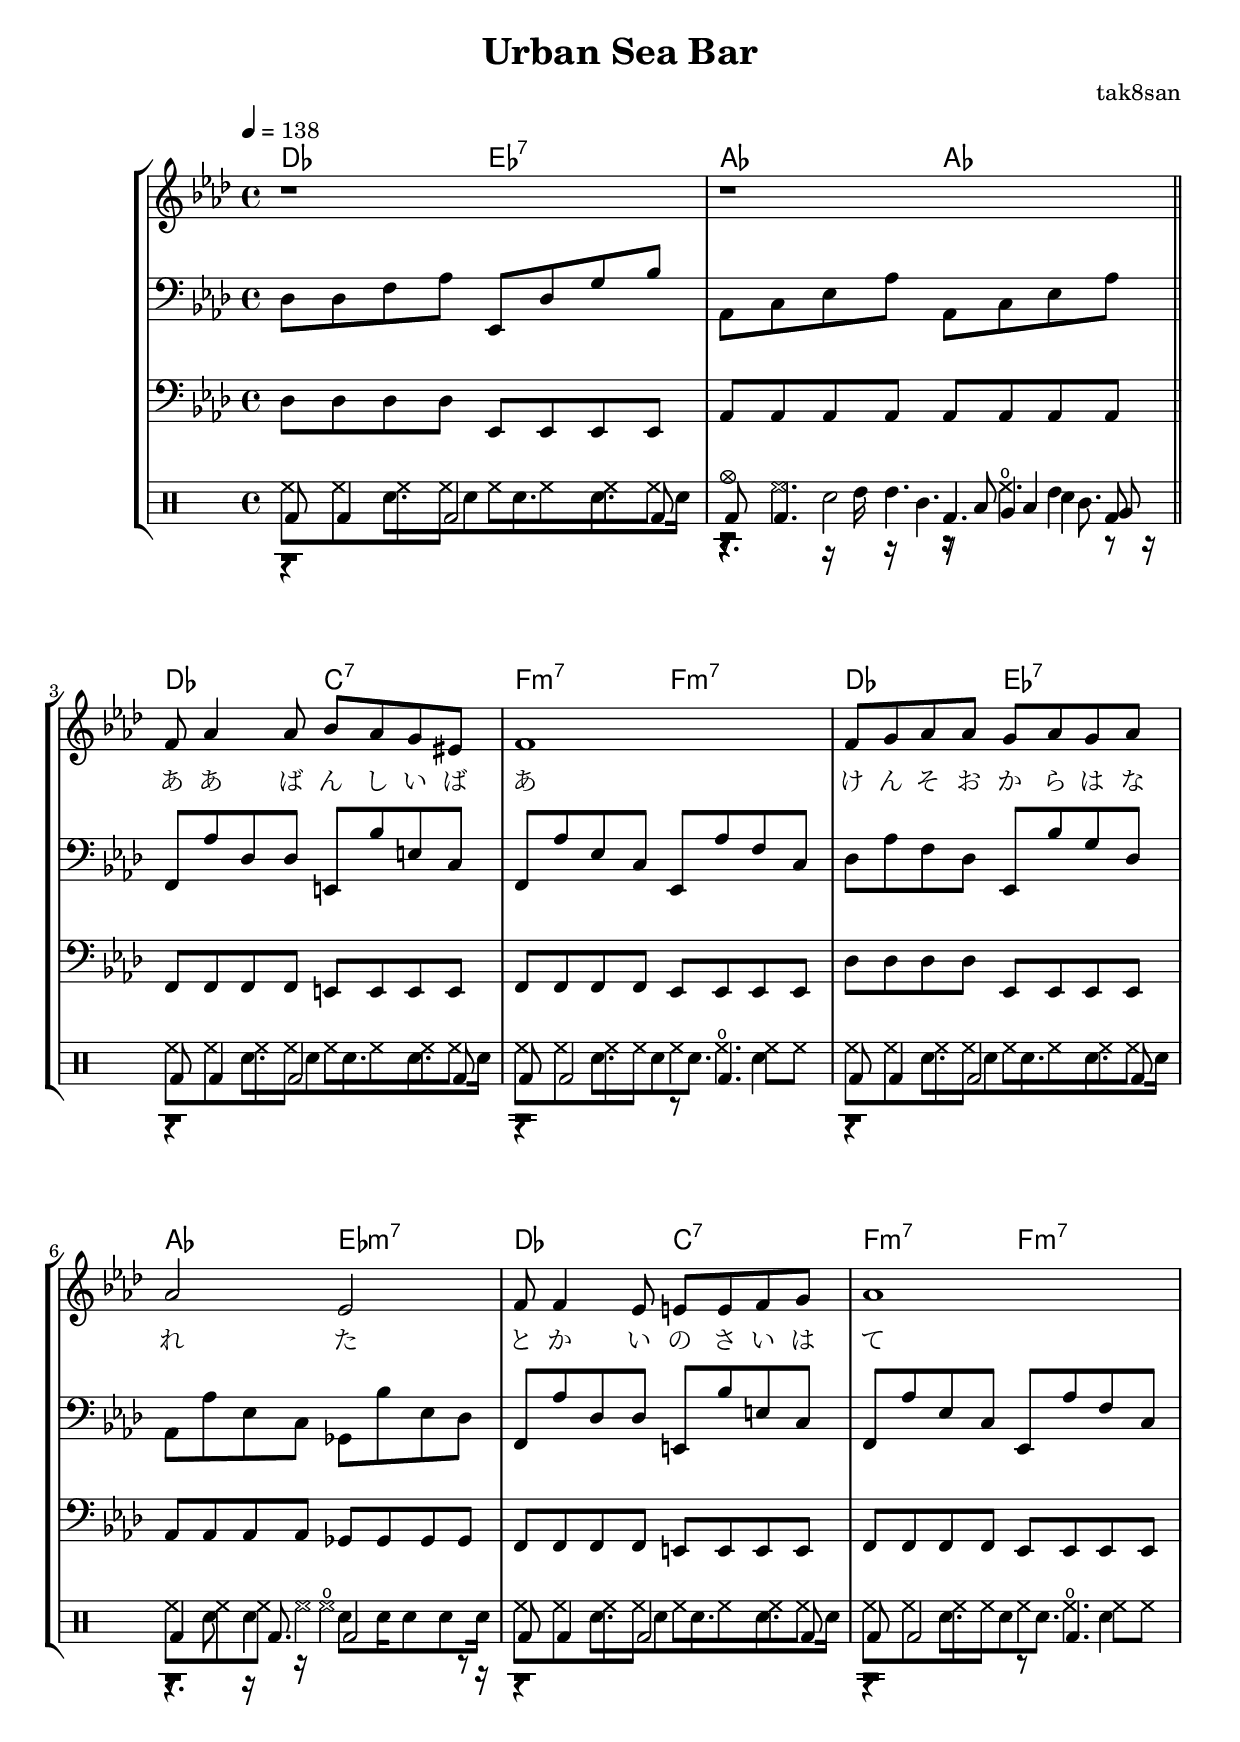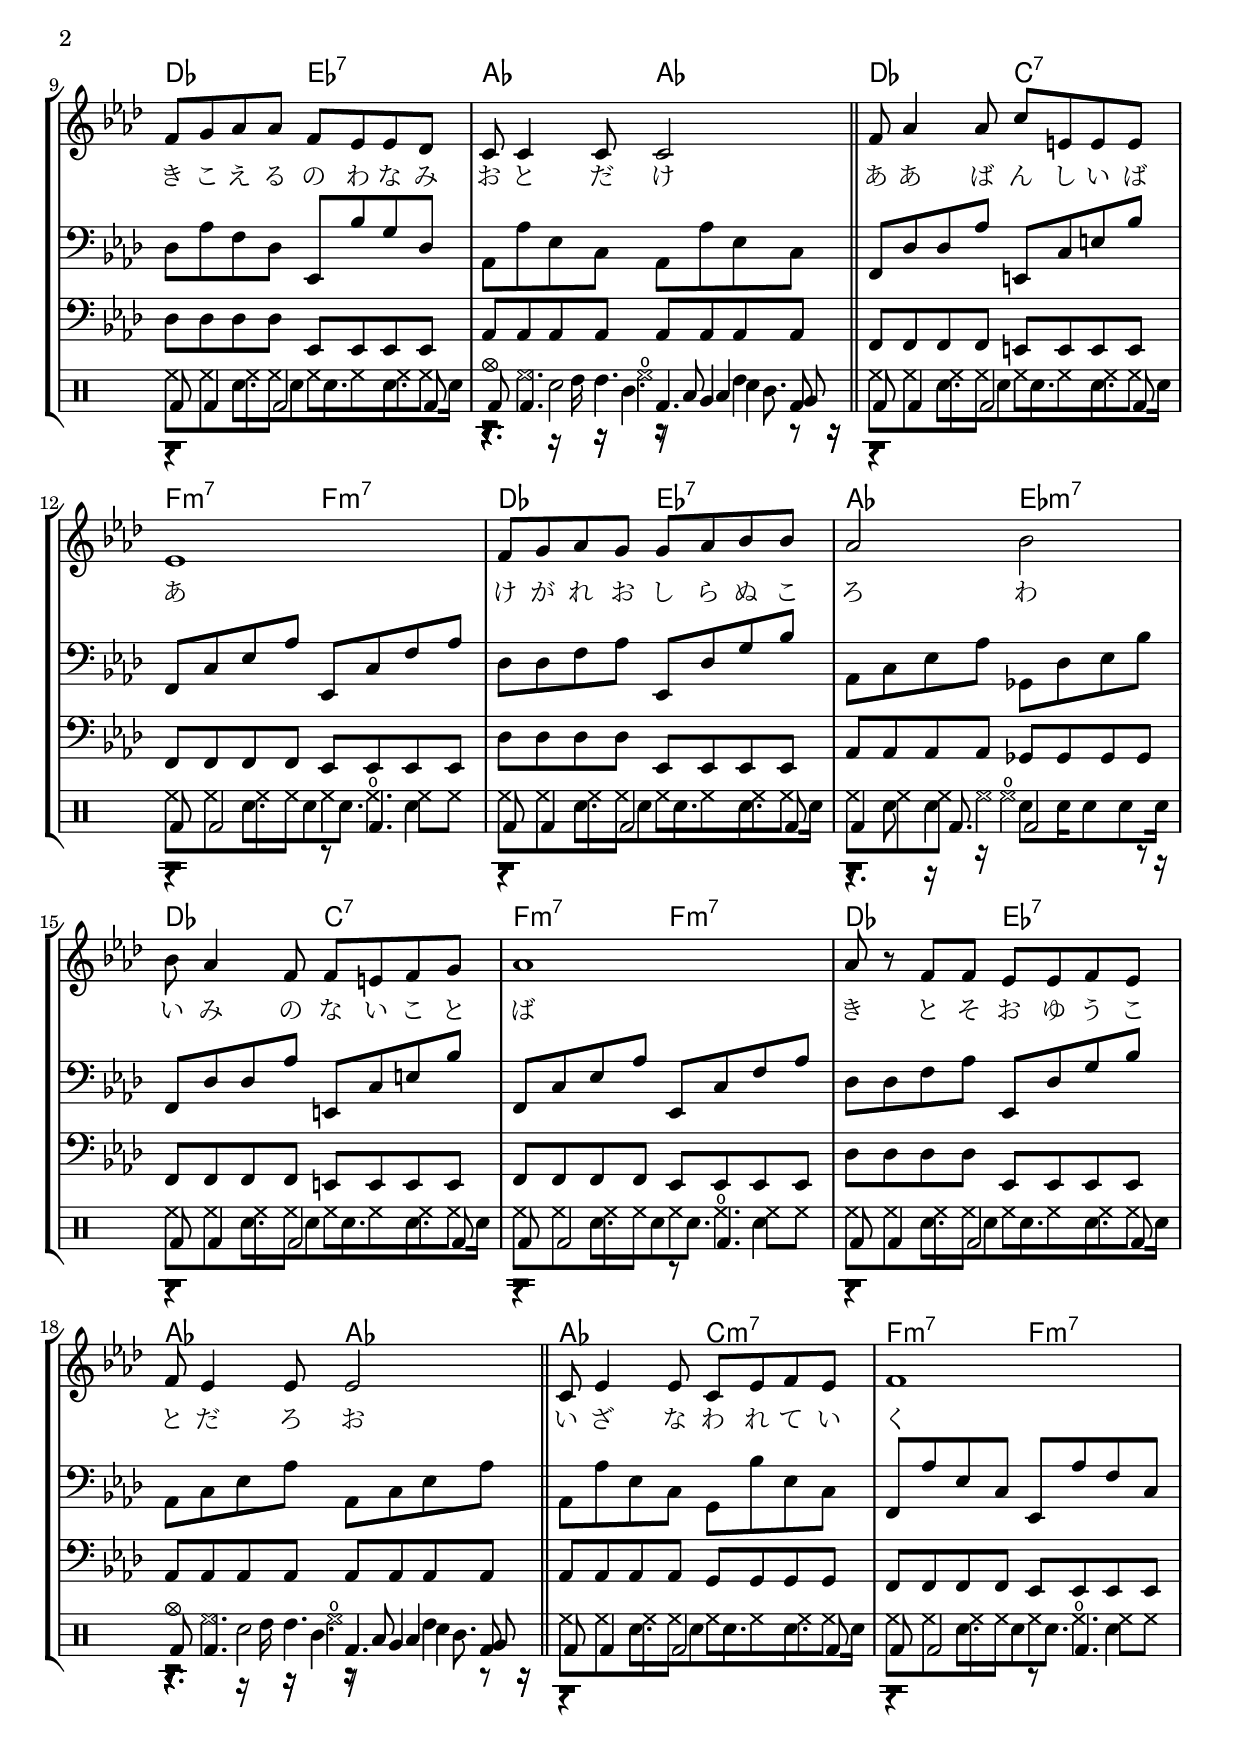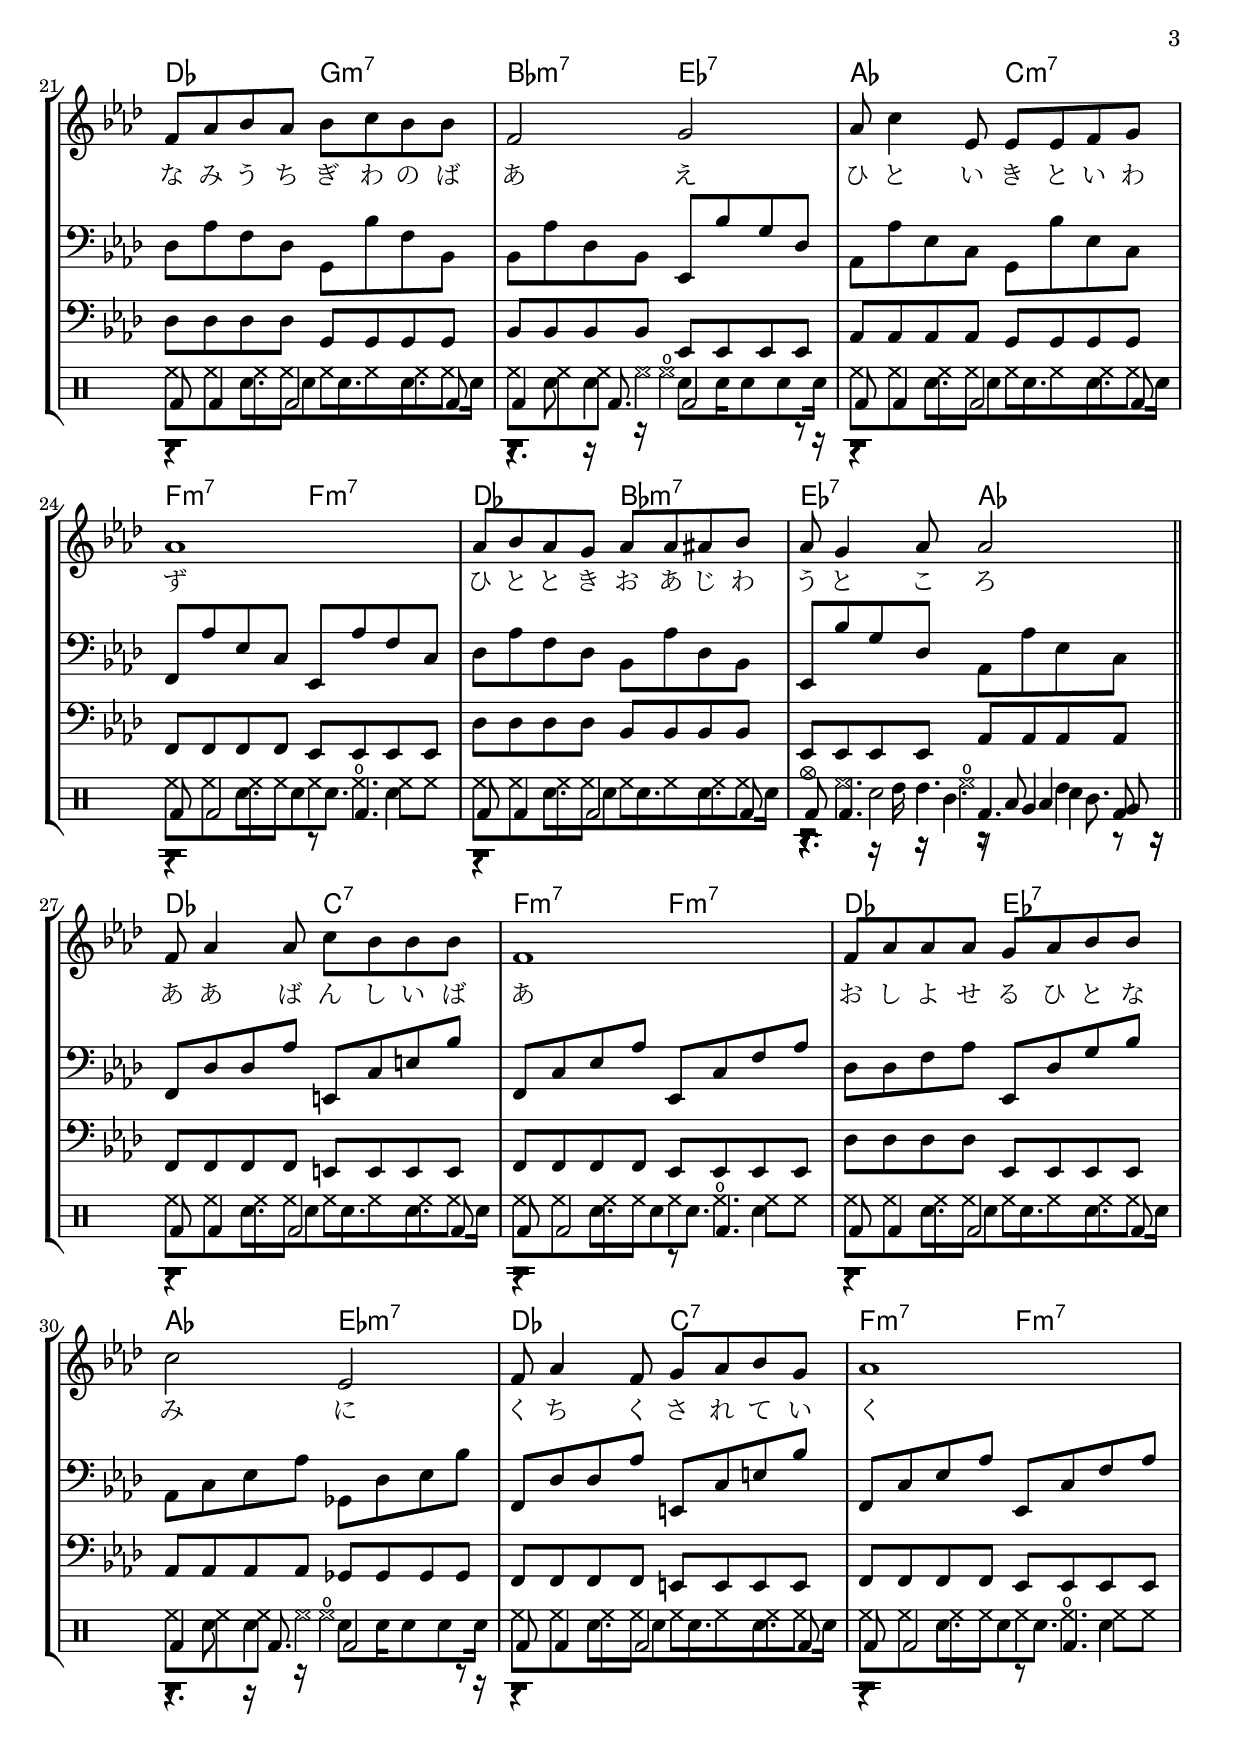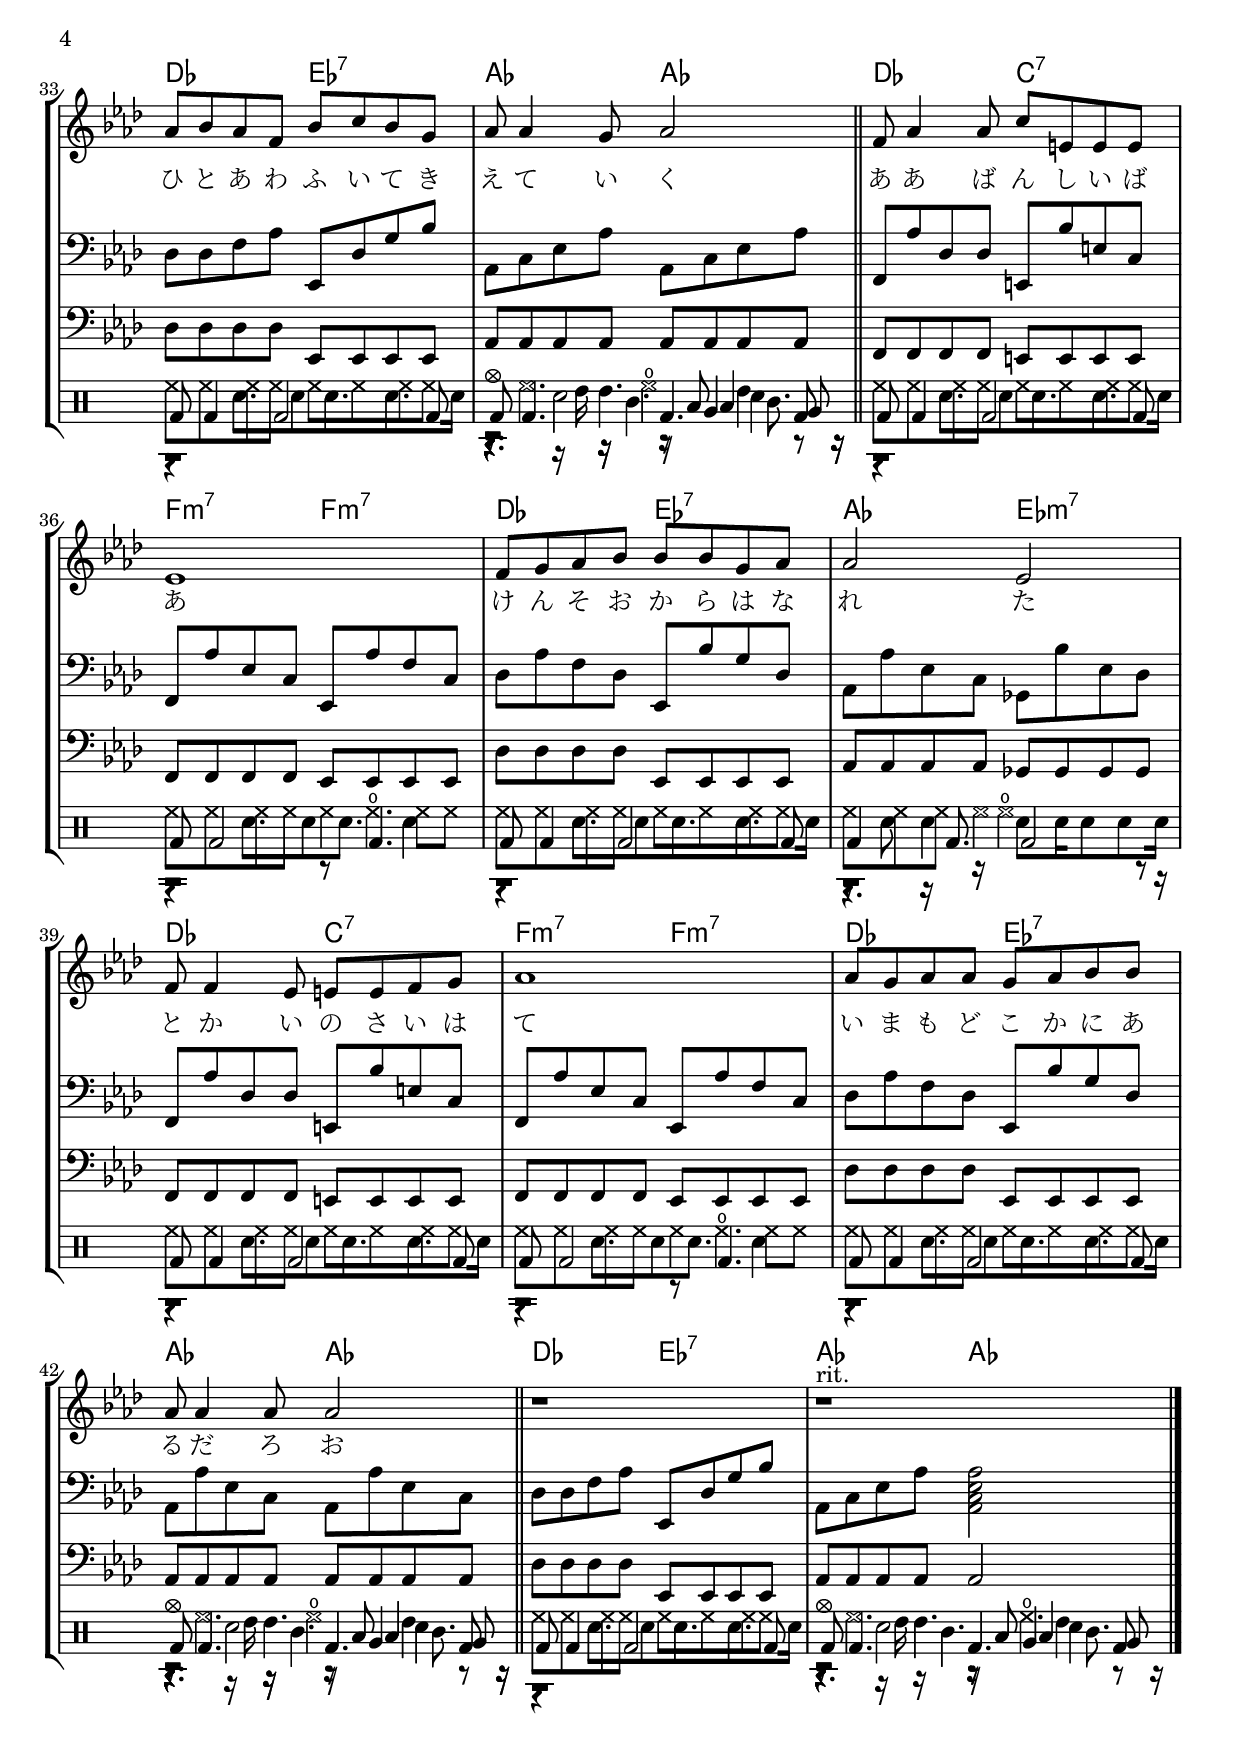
\version "2.12.1"

\header {
	title = \markup {"Urban Sea Bar"}
	composer = \markup \center-column {tak8san}
}

harmony = \chordmode {
	des2 es:7 as as 

	des c:7 f:min7 f:min7 des es:7 as es:min7 des c:7 f:min7 f:min7 des es:7 as as 

	des c:7 f:min7 f:min7 des es:7 as es:min7 des c:7 f:min7 f:min7 des es:7 as as 

	as c:min7 f:min7 f:min7 des g:min7 bes:min7 es:7 as c:min7 f:min7 f:min7 des bes:min7 es:7 as 

	des c:7 f:min7 f:min7 des es:7 as es:min7 des c:7 f:min7 f:min7 des es:7 as as 

	des c:7 f:min7 f:min7 des es:7 as es:min7 des c:7 f:min7 f:min7 des es:7 as as 

	des es:7 as as 
}

melody = {
	\key as \major
	\tempo 4 = 138
	r1 | r1   
	\set Staff.midiInstrument = #"fss0.35"
	\set Staff.midiMinimumVolume = #0.7
	\set Staff.midiMaximumVolume = #0.9
	f'8  as'4  as'8  bes'8  as'8  g'8  eis'8 
	f'1 
	f'8  g'8  as'8  as'8  g'8  as'8  g'8  as'8 
	as'2  es'2 
	f'8  f'4  es'8  e'8  e'8  f'8  g'8 
	as'1 
	f'8  g'8  as'8  as'8  f'8  es'8  es'8  des'8 
	c'8  c'4  c'8  c'2
	\set Staff.midiInstrument = #"fss0.35"
	\set Staff.midiMinimumVolume = #0.7
	\set Staff.midiMaximumVolume = #0.9
	f'8  as'4  as'8  c''8  e'8  e'8  e'8 
	es'1 
	f'8  g'8  as'8  g'8  g'8  as'8  bes'8  bes'8 
	as'2  bes'2 
	bes'8  as'4  f'8  f'8  e'8  f'8  g'8 
	as'1 
	as'8  r8  f'8  f'8  es'8  es'8  f'8  es'8 
	f'8  es'4  es'8  es'2
	\set Staff.midiInstrument = #"fss0.35"
	\set Staff.midiMinimumVolume = #0.7
	\set Staff.midiMaximumVolume = #0.9
	c'8  es'4  es'8  c'8  es'8  f'8  es'8 
	f'1 
	f'8  as'8  bes'8  as'8  bes'8  c''8  bes'8  bes'8 
	f'2  g'2 
	as'8  c''4  es'8  es'8  es'8  f'8  g'8 
	as'1 
	as'8  bes'8  as'8  g'8  as'8  as'8  ais'8  bes'8 
	as'8  g'4  as'8  as'2
	\set Staff.midiInstrument = #"fss0.35"
	\set Staff.midiMinimumVolume = #0.7
	\set Staff.midiMaximumVolume = #0.9
	f'8  as'4  as'8  c''8  bes'8  bes'8  bes'8 
	f'1 
	f'8  as'8  as'8  as'8  g'8  as'8  bes'8  bes'8 
	c''2  es'2 
	f'8  as'4  f'8  g'8  as'8  bes'8  g'8 
	as'1 
	as'8  bes'8  as'8  f'8  bes'8  c''8  bes'8  g'8 
	as'8  as'4  g'8  as'2
	\set Staff.midiInstrument = #"fss0.35"
	\set Staff.midiMinimumVolume = #0.7
	\set Staff.midiMaximumVolume = #0.9
	f'8  as'4  as'8  c''8  e'8  e'8  e'8 
	es'1 
	f'8  g'8  as'8  bes'8  bes'8  bes'8  g'8  as'8 
	as'2  es'2 
	f'8  f'4  es'8  e'8  e'8  f'8  g'8 
	as'1 
	as'8  g'8  as'8  as'8  g'8  as'8  bes'8  bes'8 
	as'8  as'4  as'8  as'2
	r1 | r1^"rit." \bar "|."
}

words = \lyricmode {
	
	あ  あ  ば  ん  し  い  ば  あ  け  ん  そ  お  か  ら  は  な  れ  た  と  か  い  の  さ  い  は  て  き  こ  え  る  の  わ  な  み  お  と  だ  け  
	あ  あ  ば  ん  し  い  ば  あ  け  が  れ  お  し  ら  ぬ  こ  ろ  わ  い  み  の  な  い  こ  と  ば  き  と  そ  お  ゆ  う  こ  と  だ  ろ  お  
	い  ざ  な  わ  れ  て  い  く  な  み  う  ち  ぎ  わ  の  ば  あ  え  ひ  と  い  き  と  い  わ  ず  ひ  と  と  き  お  あ  じ  わ  う  と  こ  ろ  
	あ  あ  ば  ん  し  い  ば  あ  お  し  よ  せ  る  ひ  と  な  み  に  く  ち  く  さ  れ  て  い  く  ひ  と  あ  わ  ふ  い  て  き  え  て  い  く  
	あ  あ  ば  ん  し  い  ば  あ  け  ん  そ  お  か  ら  は  な  れ  た  と  か  い  の  さ  い  は  て  い  ま  も  ど  こ  か  に  あ  る  だ  ろ  お  
	
}

tempochange = {
	\tempo 4 = 138
	r1 | r1 \bar "||"
	\tempo 4 = 138
	r1 | r1 | r1 | r1 | r1 | r1 | r1 | r1 \bar "||"
	\tempo 4 = 138
	r1 | r1 | r1 | r1 | r1 | r1 | r1 | r1 \bar "||"
	\tempo 4 = 138
	r1 | r1 | r1 | r1 | r1 | r1 | r1 | r1 \bar "||"
	\tempo 4 = 138
	r1 | r1 | r1 | r1 | r1 | r1 | r1 | r1 \bar "||"
	\tempo 4 = 138
	r1 | r1 | r1 | r1 | r1 | r1 | r1 | r1 \bar "||"
	\tempo 4 = 138
	r1 | \tempo 4 = 103 r2 \tempo 4 = 92 r2 \bar "|."
}

mainacc = {
	\clef bass
	\set Staff.midiInstrument = #"Acoustic grand"
	\set Staff.midiMinimumVolume = #0.3
	\set Staff.midiMaximumVolume = #0.6
	\key as \major
	\tempo 4 = 138
	des8 des8 f8 as8
	es,8 des8 g8 bes8
	as,8 c8 es8 as8
	as,8 c8 es8 as8
	\bar "||"

	\set Staff.midiInstrument = #"Acoustic grand"
	\set Staff.midiMinimumVolume = #0.3
	\set Staff.midiMaximumVolume = #0.6
	f,8 as des des
	e,8 bes e c
	f,8 as es c
	es,8 as f c
	des8 as f des
	es,8 bes g des
	as,8 as es c
	ges,8 bes es des
	f,8 as des des
	e,8 bes e c
	f,8 as es c
	es,8 as f c
	des8 as f des
	es,8 bes g des
	as,8 as es c
	as,8 as es c
	\bar "||"

	\set Staff.midiInstrument = #"Acoustic grand"
	\set Staff.midiMinimumVolume = #0.3
	\set Staff.midiMaximumVolume = #0.6
	f,8 des8 des8 as8
	e,8 c8 e8 bes8
	f,8 c8 es8 as8
	es,8 c8 f8 as8
	des8 des8 f8 as8
	es,8 des8 g8 bes8
	as,8 c8 es8 as8
	ges,8 des8 es8 bes8
	f,8 des8 des8 as8
	e,8 c8 e8 bes8
	f,8 c8 es8 as8
	es,8 c8 f8 as8
	des8 des8 f8 as8
	es,8 des8 g8 bes8
	as,8 c8 es8 as8
	as,8 c8 es8 as8
	\bar "||"

	\set Staff.midiInstrument = #"Acoustic grand"
	\set Staff.midiMinimumVolume = #0.3
	\set Staff.midiMaximumVolume = #0.6
	as,8 as es c
	g,8 bes es c
	f,8 as es c
	es,8 as f c
	des8 as f des
	g,8 bes f bes,
	bes,8 as des bes,
	es,8 bes g des
	as,8 as es c
	g,8 bes es c
	f,8 as es c
	es,8 as f c
	des8 as f des
	bes,8 as des bes,
	es,8 bes g des
	as,8 as es c
	\bar "||"

	\set Staff.midiInstrument = #"Acoustic grand"
	\set Staff.midiMinimumVolume = #0.3
	\set Staff.midiMaximumVolume = #0.6
	f,8 des8 des8 as8
	e,8 c8 e8 bes8
	f,8 c8 es8 as8
	es,8 c8 f8 as8
	des8 des8 f8 as8
	es,8 des8 g8 bes8
	as,8 c8 es8 as8
	ges,8 des8 es8 bes8
	f,8 des8 des8 as8
	e,8 c8 e8 bes8
	f,8 c8 es8 as8
	es,8 c8 f8 as8
	des8 des8 f8 as8
	es,8 des8 g8 bes8
	as,8 c8 es8 as8
	as,8 c8 es8 as8
	\bar "||"

	\set Staff.midiInstrument = #"Acoustic grand"
	\set Staff.midiMinimumVolume = #0.3
	\set Staff.midiMaximumVolume = #0.6
	f,8 as des des
	e,8 bes e c
	f,8 as es c
	es,8 as f c
	des8 as f des
	es,8 bes g des
	as,8 as es c
	ges,8 bes es des
	f,8 as des des
	e,8 bes e c
	f,8 as es c
	es,8 as f c
	des8 as f des
	es,8 bes g des
	as,8 as es c
	as,8 as es c
	\bar "||"

	\set Staff.midiInstrument = #"Acoustic grand"
	\set Staff.midiMinimumVolume = #0.3
	\set Staff.midiMaximumVolume = #0.6
	des8 des8 f8 as8
	es,8 des8 g8 bes8
	as,8 c8 es8 as8
	<as, c es as>2
	\bar "|."
}

subacc = {
	\clef bass
	\set Staff.midiInstrument = #"Acoustic Guitar (steel)"
	\set Staff.midiMinimumVolume = #0.3
	\set Staff.midiMaximumVolume = #0.6
	\key as \major
	\tempo 4 = 138
	des8 des8 des8 des8
	es,8 es,8 es,8 es,8
	as,8 as,8 as,8 as,8
	as,8 as,8 as,8 as,8
	\bar "||"

	\set Staff.midiInstrument = #"Acoustic Guitar (steel)"
	\set Staff.midiMinimumVolume = #0.3
	\set Staff.midiMaximumVolume = #0.6
	f,8 f,8 f,8 f,8
	e,8 e,8 e,8 e,8
	f,8 f,8 f,8 f,8
	es,8 es,8 es,8 es,8
	des8 des8 des8 des8
	es,8 es,8 es,8 es,8
	as,8 as,8 as,8 as,8
	ges,8 ges,8 ges,8 ges,8
	f,8 f,8 f,8 f,8
	e,8 e,8 e,8 e,8
	f,8 f,8 f,8 f,8
	es,8 es,8 es,8 es,8
	des8 des8 des8 des8
	es,8 es,8 es,8 es,8
	as,8 as,8 as,8 as,8
	as,8 as,8 as,8 as,8
	\bar "||"

	\set Staff.midiInstrument = #"Acoustic Guitar (steel)"
	\set Staff.midiMinimumVolume = #0.3
	\set Staff.midiMaximumVolume = #0.6
	f,8 f,8 f,8 f,8
	e,8 e,8 e,8 e,8
	f,8 f,8 f,8 f,8
	es,8 es,8 es,8 es,8
	des8 des8 des8 des8
	es,8 es,8 es,8 es,8
	as,8 as,8 as,8 as,8
	ges,8 ges,8 ges,8 ges,8
	f,8 f,8 f,8 f,8
	e,8 e,8 e,8 e,8
	f,8 f,8 f,8 f,8
	es,8 es,8 es,8 es,8
	des8 des8 des8 des8
	es,8 es,8 es,8 es,8
	as,8 as,8 as,8 as,8
	as,8 as,8 as,8 as,8
	\bar "||"

	\set Staff.midiInstrument = #"Acoustic Guitar (steel)"
	\set Staff.midiMinimumVolume = #0.3
	\set Staff.midiMaximumVolume = #0.6
	as,8 as,8 as,8 as,8
	g,8 g,8 g,8 g,8
	f,8 f,8 f,8 f,8
	es,8 es,8 es,8 es,8
	des8 des8 des8 des8
	g,8 g,8 g,8 g,8
	bes,8 bes,8 bes,8 bes,8
	es,8 es,8 es,8 es,8
	as,8 as,8 as,8 as,8
	g,8 g,8 g,8 g,8
	f,8 f,8 f,8 f,8
	es,8 es,8 es,8 es,8
	des8 des8 des8 des8
	bes,8 bes,8 bes,8 bes,8
	es,8 es,8 es,8 es,8
	as,8 as,8 as,8 as,8
	\bar "||"

	\set Staff.midiInstrument = #"Acoustic Guitar (steel)"
	\set Staff.midiMinimumVolume = #0.3
	\set Staff.midiMaximumVolume = #0.6
	f,8 f,8 f,8 f,8
	e,8 e,8 e,8 e,8
	f,8 f,8 f,8 f,8
	es,8 es,8 es,8 es,8
	des8 des8 des8 des8
	es,8 es,8 es,8 es,8
	as,8 as,8 as,8 as,8
	ges,8 ges,8 ges,8 ges,8
	f,8 f,8 f,8 f,8
	e,8 e,8 e,8 e,8
	f,8 f,8 f,8 f,8
	es,8 es,8 es,8 es,8
	des8 des8 des8 des8
	es,8 es,8 es,8 es,8
	as,8 as,8 as,8 as,8
	as,8 as,8 as,8 as,8
	\bar "||"

	\set Staff.midiInstrument = #"Acoustic Guitar (steel)"
	\set Staff.midiMinimumVolume = #0.3
	\set Staff.midiMaximumVolume = #0.6
	f,8 f,8 f,8 f,8
	e,8 e,8 e,8 e,8
	f,8 f,8 f,8 f,8
	es,8 es,8 es,8 es,8
	des8 des8 des8 des8
	es,8 es,8 es,8 es,8
	as,8 as,8 as,8 as,8
	ges,8 ges,8 ges,8 ges,8
	f,8 f,8 f,8 f,8
	e,8 e,8 e,8 e,8
	f,8 f,8 f,8 f,8
	es,8 es,8 es,8 es,8
	des8 des8 des8 des8
	es,8 es,8 es,8 es,8
	as,8 as,8 as,8 as,8
	as,8 as,8 as,8 as,8
	\bar "||"

	\set Staff.midiInstrument = #"Acoustic Guitar (steel)"
	\set Staff.midiMinimumVolume = #0.3
	\set Staff.midiMaximumVolume = #0.6
	des8 des8 des8 des8
	es,8 es,8 es,8 es,8
	as,8 as,8 as,8 as,8
	as,2
	\bar "|."
}

percA = {
	\drummode {
	hh8 hh8 hh8 hh8 hh8 hh8 hh8 hh8  |r8 hh2. r8  \bar "||"
	hh8 hh8 hh8 hh8 hh8 hh8 hh8 hh8  |hh8 hh8 hh8 hh8 hh4 hh8 hh8  |hh8 hh8 hh8 hh8 hh8 hh8 hh8 hh8  |hh8 hh8 hh8 hh2 r8  |hh8 hh8 hh8 hh8 hh8 hh8 hh8 hh8  |hh8 hh8 hh8 hh8 hh4 hh8 hh8  |hh8 hh8 hh8 hh8 hh8 hh8 hh8 hh8  |r8 hh2. r8  \bar "||"
	hh8 hh8 hh8 hh8 hh8 hh8 hh8 hh8  |hh8 hh8 hh8 hh8 hh4 hh8 hh8  |hh8 hh8 hh8 hh8 hh8 hh8 hh8 hh8  |hh8 hh8 hh8 hh2 r8  |hh8 hh8 hh8 hh8 hh8 hh8 hh8 hh8  |hh8 hh8 hh8 hh8 hh4 hh8 hh8  |hh8 hh8 hh8 hh8 hh8 hh8 hh8 hh8  |r8 hh2. r8  \bar "||"
	hh8 hh8 hh8 hh8 hh8 hh8 hh8 hh8  |hh8 hh8 hh8 hh8 hh4 hh8 hh8  |hh8 hh8 hh8 hh8 hh8 hh8 hh8 hh8  |hh8 hh8 hh8 hh2 r8  |hh8 hh8 hh8 hh8 hh8 hh8 hh8 hh8  |hh8 hh8 hh8 hh8 hh4 hh8 hh8  |hh8 hh8 hh8 hh8 hh8 hh8 hh8 hh8  |r8 hh2. r8  \bar "||"
	hh8 hh8 hh8 hh8 hh8 hh8 hh8 hh8  |hh8 hh8 hh8 hh8 hh4 hh8 hh8  |hh8 hh8 hh8 hh8 hh8 hh8 hh8 hh8  |hh8 hh8 hh8 hh2 r8  |hh8 hh8 hh8 hh8 hh8 hh8 hh8 hh8  |hh8 hh8 hh8 hh8 hh4 hh8 hh8  |hh8 hh8 hh8 hh8 hh8 hh8 hh8 hh8  |r8 hh2. r8  \bar "||"
	hh8 hh8 hh8 hh8 hh8 hh8 hh8 hh8  |hh8 hh8 hh8 hh8 hh4 hh8 hh8  |hh8 hh8 hh8 hh8 hh8 hh8 hh8 hh8  |hh8 hh8 hh8 hh2 r8  |hh8 hh8 hh8 hh8 hh8 hh8 hh8 hh8  |hh8 hh8 hh8 hh8 hh4 hh8 hh8  |hh8 hh8 hh8 hh8 hh8 hh8 hh8 hh8  |r8 hh2. r8  \bar "||"
	hh8 hh8 hh8 hh8 hh8 hh8 hh8 hh8  |r8 hh2. r8  \bar "|."
	}
}

percB = {
	\drummode {
	r4 sn8. sn8 sn8. sn8. sn16  |r4 sn2 sn4  \bar "||"
	r4 sn8. sn8 sn8. sn8. sn16  |r4 sn8. sn8 sn8. sn4  |r4 sn8. sn8 sn8. sn8. sn16  |r8 sn8 sn4 sn8 sn16 sn8 sn8 sn16  |r4 sn8. sn8 sn8. sn8. sn16  |r4 sn8. sn8 sn8. sn4  |r4 sn8. sn8 sn8. sn8. sn16  |r4 sn2 sn4  \bar "||"
	r4 sn8. sn8 sn8. sn8. sn16  |r4 sn8. sn8 sn8. sn4  |r4 sn8. sn8 sn8. sn8. sn16  |r8 sn8 sn4 sn8 sn16 sn8 sn8 sn16  |r4 sn8. sn8 sn8. sn8. sn16  |r4 sn8. sn8 sn8. sn4  |r4 sn8. sn8 sn8. sn8. sn16  |r4 sn2 sn4  \bar "||"
	r4 sn8. sn8 sn8. sn8. sn16  |r4 sn8. sn8 sn8. sn4  |r4 sn8. sn8 sn8. sn8. sn16  |r8 sn8 sn4 sn8 sn16 sn8 sn8 sn16  |r4 sn8. sn8 sn8. sn8. sn16  |r4 sn8. sn8 sn8. sn4  |r4 sn8. sn8 sn8. sn8. sn16  |r4 sn2 sn4  \bar "||"
	r4 sn8. sn8 sn8. sn8. sn16  |r4 sn8. sn8 sn8. sn4  |r4 sn8. sn8 sn8. sn8. sn16  |r8 sn8 sn4 sn8 sn16 sn8 sn8 sn16  |r4 sn8. sn8 sn8. sn8. sn16  |r4 sn8. sn8 sn8. sn4  |r4 sn8. sn8 sn8. sn8. sn16  |r4 sn2 sn4  \bar "||"
	r4 sn8. sn8 sn8. sn8. sn16  |r4 sn8. sn8 sn8. sn4  |r4 sn8. sn8 sn8. sn8. sn16  |r8 sn8 sn4 sn8 sn16 sn8 sn8 sn16  |r4 sn8. sn8 sn8. sn8. sn16  |r4 sn8. sn8 sn8. sn4  |r4 sn8. sn8 sn8. sn8. sn16  |r4 sn2 sn4  \bar "||"
	r4 sn8. sn8 sn8. sn8. sn16  |r4 sn2 sn4  \bar "|."
	}
}

percC = {
	\drummode {
	bd8 bd4 bd2 bd8  |bd8 bd4. bd4. bd8  \bar "||"
	bd8 bd4 bd2 bd8  |bd8 bd2 bd4.  |bd8 bd4 bd2 bd8  |bd4 r16 bd8. bd2  |bd8 bd4 bd2 bd8  |bd8 bd2 bd4.  |bd8 bd4 bd2 bd8  |bd8 bd4. bd4. bd8  \bar "||"
	bd8 bd4 bd2 bd8  |bd8 bd2 bd4.  |bd8 bd4 bd2 bd8  |bd4 r16 bd8. bd2  |bd8 bd4 bd2 bd8  |bd8 bd2 bd4.  |bd8 bd4 bd2 bd8  |bd8 bd4. bd4. bd8  \bar "||"
	bd8 bd4 bd2 bd8  |bd8 bd2 bd4.  |bd8 bd4 bd2 bd8  |bd4 r16 bd8. bd2  |bd8 bd4 bd2 bd8  |bd8 bd2 bd4.  |bd8 bd4 bd2 bd8  |bd8 bd4. bd4. bd8  \bar "||"
	bd8 bd4 bd2 bd8  |bd8 bd2 bd4.  |bd8 bd4 bd2 bd8  |bd4 r16 bd8. bd2  |bd8 bd4 bd2 bd8  |bd8 bd2 bd4.  |bd8 bd4 bd2 bd8  |bd8 bd4. bd4. bd8  \bar "||"
	bd8 bd4 bd2 bd8  |bd8 bd2 bd4.  |bd8 bd4 bd2 bd8  |bd4 r16 bd8. bd2  |bd8 bd4 bd2 bd8  |bd8 bd2 bd4.  |bd8 bd4 bd2 bd8  |bd8 bd4. bd4. bd8  \bar "||"
	bd8 bd4 bd2 bd8  |bd8 bd4. bd4. bd8  \bar "|."
	}
}

percD = {
	\drummode {
	r1  |r2 r8 hho4.  \bar "||"
	r1  |r2 r8 hho4.  |r1  |r4. r16 hho2 r16  |r1  |r2 r8 hho4.  |r1  |r4. r16 hho2 r16  \bar "||"
	r1  |r2 r8 hho4.  |r1  |r4. r16 hho2 r16  |r1  |r2 r8 hho4.  |r1  |r4. r16 hho2 r16  \bar "||"
	r1  |r2 r8 hho4.  |r1  |r4. r16 hho2 r16  |r1  |r2 r8 hho4.  |r1  |r4. r16 hho2 r16  \bar "||"
	r1  |r2 r8 hho4.  |r1  |r4. r16 hho2 r16  |r1  |r2 r8 hho4.  |r1  |r4. r16 hho2 r16  \bar "||"
	r1  |r2 r8 hho4.  |r1  |r4. r16 hho2 r16  |r1  |r2 r8 hho4.  |r1  |r4. r16 hho2 r16  \bar "||"
	r1  |r2 r8 hho4.  \bar "|."
	}
}

percE = {
	\drummode {
	r1 |cymc1  \bar "||"
	r1 |r1 |r1 |r1 |r1 |r1 |r1 |cymc1  \bar "||"
	r1 |r1 |r1 |r1 |r1 |r1 |r1 |cymc1  \bar "||"
	r1 |r1 |r1 |r1 |r1 |r1 |r1 |cymc1  \bar "||"
	r1 |r1 |r1 |r1 |r1 |r1 |r1 |cymc1  \bar "||"
	r1 |r1 |r1 |r1 |r1 |r1 |r1 |cymc1  \bar "||"
	r1 |cymc1  \bar "|."
	}
}

percF = {
	\drummode {
	r1 |r4 r16 tommh16 tommh4. tommh4  \bar "||"
	r1 |r1 |r1 |r1 |r1 |r1 |r1 |r4 r16 tommh16 tommh4. tommh4  \bar "||"
	r1 |r1 |r1 |r1 |r1 |r1 |r1 |r4 r16 tommh16 tommh4. tommh4  \bar "||"
	r1 |r1 |r1 |r1 |r1 |r1 |r1 |r4 r16 tommh16 tommh4. tommh4  \bar "||"
	r1 |r1 |r1 |r1 |r1 |r1 |r1 |r4 r16 tommh16 tommh4. tommh4  \bar "||"
	r1 |r1 |r1 |r1 |r1 |r1 |r1 |r4 r16 tommh16 tommh4. tommh4  \bar "||"
	r1 |r4 r16 tommh16 tommh4. tommh4  \bar "|."
	}
}

percG = {
	\drummode {
	r1 |r4. r16 tomml4. tomml8.  \bar "||"
	r1 |r1 |r1 |r1 |r1 |r1 |r1 |r4. r16 tomml4. tomml8.  \bar "||"
	r1 |r1 |r1 |r1 |r1 |r1 |r1 |r4. r16 tomml4. tomml8.  \bar "||"
	r1 |r1 |r1 |r1 |r1 |r1 |r1 |r4. r16 tomml4. tomml8.  \bar "||"
	r1 |r1 |r1 |r1 |r1 |r1 |r1 |r4. r16 tomml4. tomml8.  \bar "||"
	r1 |r1 |r1 |r1 |r1 |r1 |r1 |r4. r16 tomml4. tomml8.  \bar "||"
	r1 |r4. r16 tomml4. tomml8.  \bar "|."
	}
}

percH = {
	\drummode {
	r1 |r2 r16 toml8 toml4 r16  \bar "||"
	r1 |r1 |r1 |r1 |r1 |r1 |r1 |r2 r16 toml8 toml4 r16  \bar "||"
	r1 |r1 |r1 |r1 |r1 |r1 |r1 |r2 r16 toml8 toml4 r16  \bar "||"
	r1 |r1 |r1 |r1 |r1 |r1 |r1 |r2 r16 toml8 toml4 r16  \bar "||"
	r1 |r1 |r1 |r1 |r1 |r1 |r1 |r2 r16 toml8 toml4 r16  \bar "||"
	r1 |r1 |r1 |r1 |r1 |r1 |r1 |r2 r16 toml8 toml4 r16  \bar "||"
	r1 |r2 r16 toml8 toml4 r16  \bar "|."
	}
}

percI = {
	\drummode {
	r1 |r2 r8 tomfh4 tomfh8  \bar "||"
	r1 |r1 |r1 |r1 |r1 |r1 |r1 |r2 r8 tomfh4 tomfh8  \bar "||"
	r1 |r1 |r1 |r1 |r1 |r1 |r1 |r2 r8 tomfh4 tomfh8  \bar "||"
	r1 |r1 |r1 |r1 |r1 |r1 |r1 |r2 r8 tomfh4 tomfh8  \bar "||"
	r1 |r1 |r1 |r1 |r1 |r1 |r1 |r2 r8 tomfh4 tomfh8  \bar "||"
	r1 |r1 |r1 |r1 |r1 |r1 |r1 |r2 r8 tomfh4 tomfh8  \bar "||"
	r1 |r2 r8 tomfh4 tomfh8  \bar "|."
	}
}

\score {
	<<
		\new StaffGroup <<
			\new ChordNames {\harmony}
			\new Voice = "melody" {\melody}
			\new Lyrics \lyricsto "melody" \words
			\new Staff = "mainacc" {\mainacc}
			\new Staff = "subacc" {\subacc}
			\new DrumStaff <<
				\new DrumVoice {\percA}
				\new DrumVoice {\percB}
				\new DrumVoice {\percC}
				\new DrumVoice {\percD}
				\new DrumVoice {\percE}
				\new DrumVoice {\percF}
				\new DrumVoice {\percG}
				\new DrumVoice {\percH}
				\new DrumVoice {\percI}
			>>
		>>
	>>
	\layout { }
}
